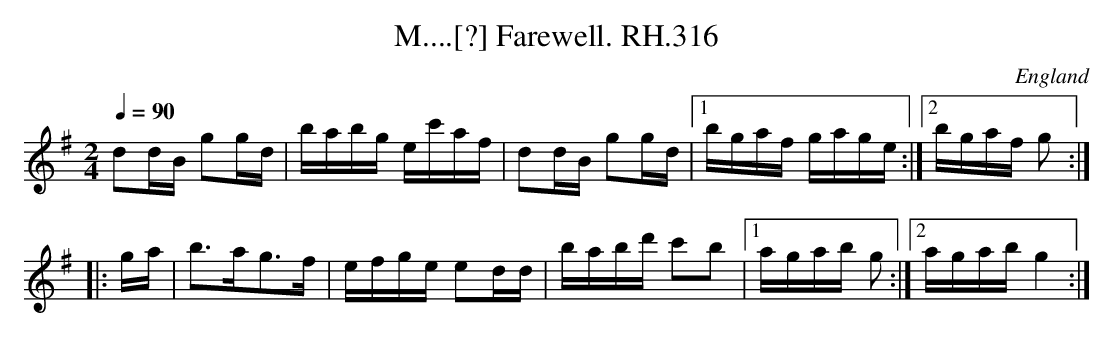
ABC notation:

X:1
T:M....[?] Farewell. RH.316
O:England
M:2/4
L:1/16
Q:1/4=90
K:G
d2dB g2gd|babg ec'af|\
d2dB g2gd|1bgaf gage:|2bgaf g2:|
|:ga|b3ag3f|efge e2dd|\
babd' c'2b2|1agab g2:|2agab g4:|
